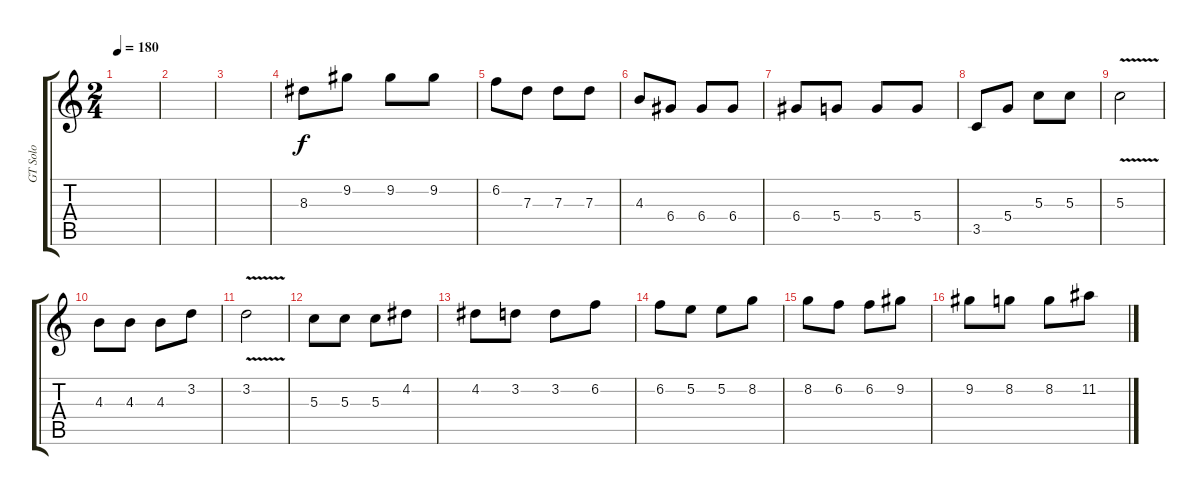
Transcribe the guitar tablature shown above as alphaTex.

\track ("GT Solo" "GT Solo") {instrument distortionguitar}
\staff {score tabs}
\tuning (E4 B3 G3 D3 A2 E2) {hide}
\ts (2 4)
\tempo 180
\clef g2
\ks c
|
|
|
8.3.8 9.2.8 9.2.8 9.2.8 |
6.2.8 7.3.8 7.3.8 7.3.8 |
4.3.8 6.4.8 6.4.8 6.4.8 |
6.4.8 5.4.8 5.4.8 5.4.8 |
3.5.8 5.4.8 5.3.8 5.3.8 |
5.3{v}.2 |
4.3.8 4.3.8 4.3.8 3.2.8 |
3.2{v}.2 |
5.3.8 5.3.8 5.3.8 4.2.8 |
4.2.8 3.2.8 3.2.8 6.2.8 |
6.2.8 5.2.8 5.2.8 8.2.8 |
8.2.8 6.2.8 6.2.8 9.2.8 |
9.2.8 8.2.8 8.2.8 11.2.8
